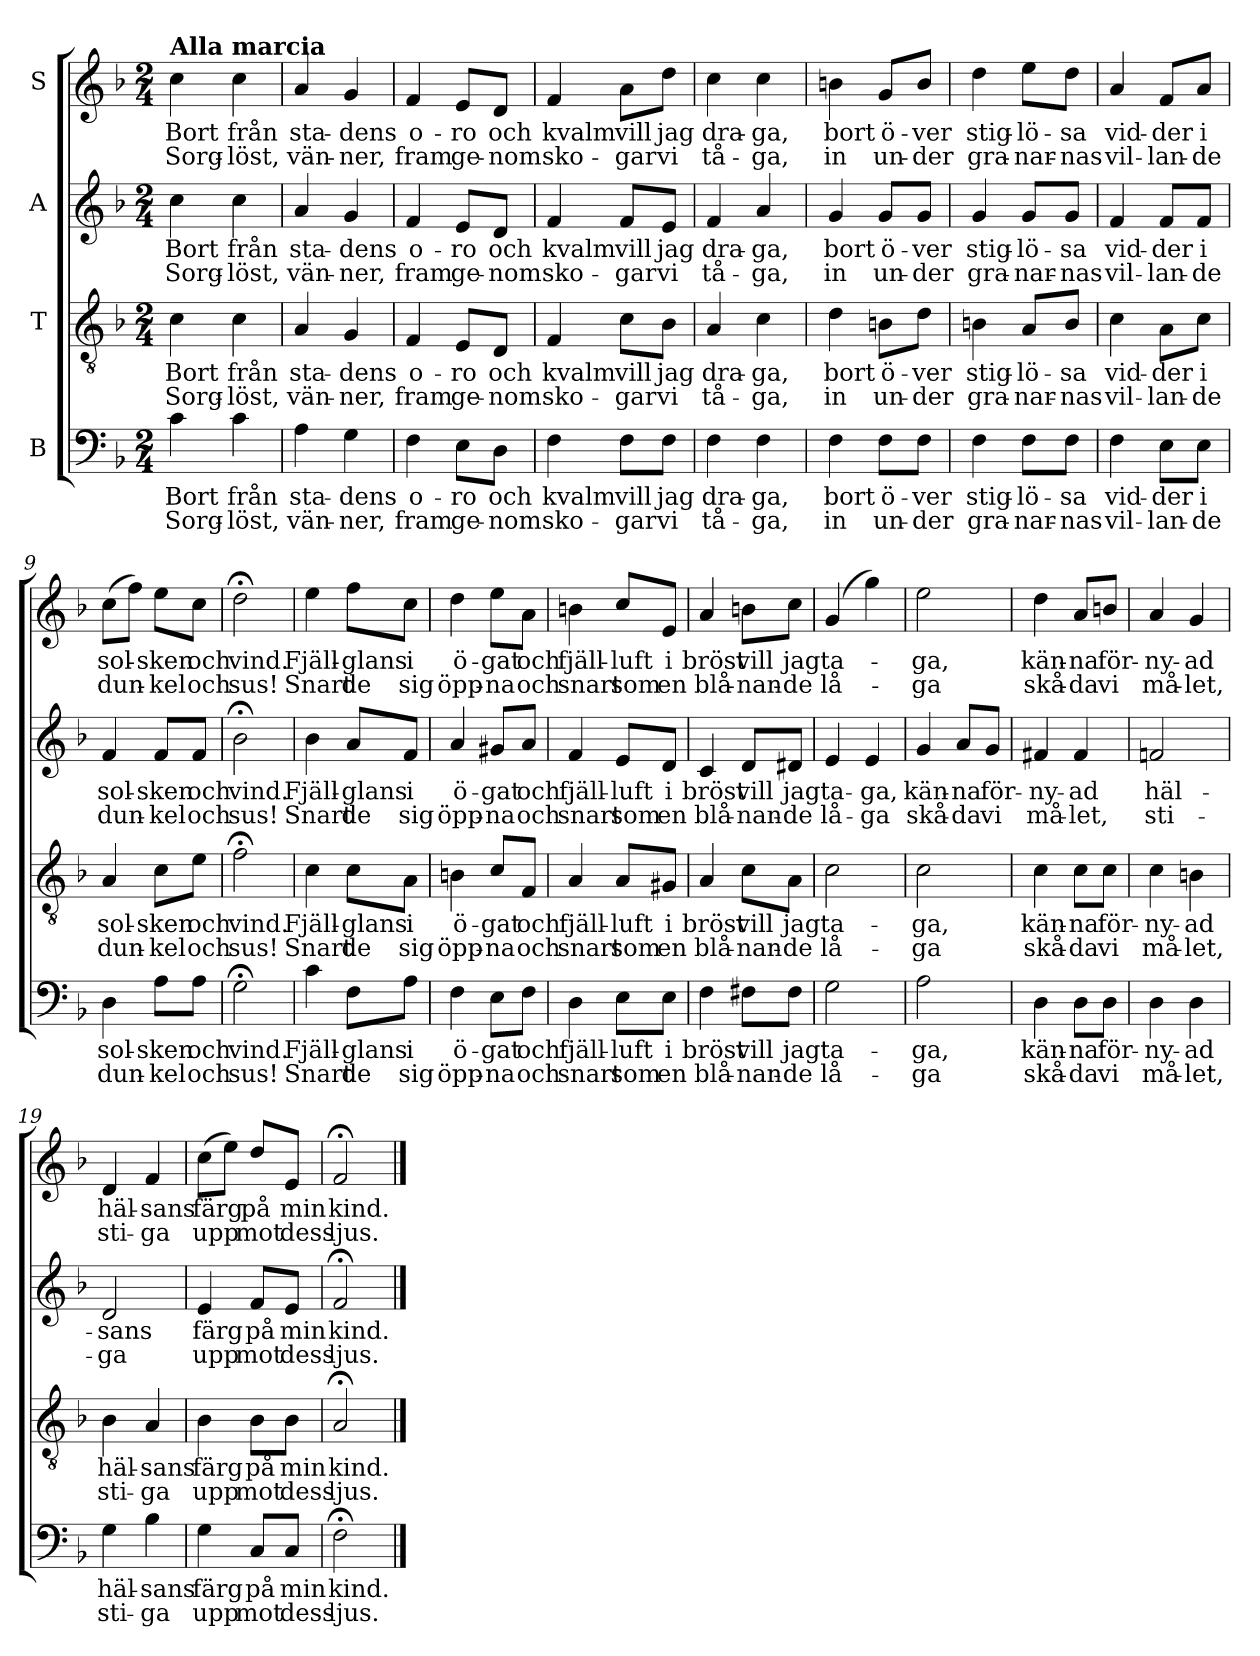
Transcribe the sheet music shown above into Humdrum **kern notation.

**kern	**text	**text	**kern	**text	**text	**kern	**text	**text	**kern	**text	**text
*part4	*part4	*part4	*part3	*part3	*part3	*part2	*part2	*part2	*part1	*part1	*part1
*staff4	*staff4	*staff4	*staff3	*staff3	*staff3	*staff2	*staff2	*staff2	*staff1	*staff1	*staff1
*I"B	*	*	*I"T	*	*	*I"A	*	*	*I"S	*	*
*clefF4	*	*	*clefGv2	*	*	*clefG2	*	*	*clefG2	*	*
*k[b-]	*	*	*k[b-]	*	*	*k[b-]	*	*	*k[b-]	*	*
*F:	*	*	*F:	*	*	*F:	*	*	*F:	*	*
*M2/4	*	*	*M2/4	*	*	*M2/4	*	*	*M2/4	*	*
=1	=1	=1	=1	=1	=1	=1	=1	=1	=1	=1	=1
!	!	!	!	!	!	!	!	!	!LO:TX:a:B:t=Alla marcia	!	!
!	!LO:LY:b	!LO:LY:b	!	!LO:LY:b	!LO:LY:b	!	!LO:LY:b	!LO:LY:b	!	!LO:LY:b	!LO:LY:b
4c\	Bort	Sorg-	4c\	Bort	Sorg-	4cc\	Bort	Sorg-	4cc\	Bort	Sorg-
!	!LO:LY:b	!LO:LY:b	!	!LO:LY:b	!LO:LY:b	!	!LO:LY:b	!LO:LY:b	!	!LO:LY:b	!LO:LY:b
4c\	från	-löst,	4c\	från	-löst,	4cc\	från	-löst,	4cc\	från	-löst,
=2	=2	=2	=2	=2	=2	=2	=2	=2	=2	=2	=2
!	!LO:LY:b	!LO:LY:b	!	!LO:LY:b	!LO:LY:b	!	!LO:LY:b	!LO:LY:b	!	!LO:LY:b	!LO:LY:b
4A\	sta-	vän-	4A/	sta-	vän-	4a/	sta-	vän-	4a/	sta-	vän-
!	!LO:LY:b	!LO:LY:b	!	!LO:LY:b	!LO:LY:b	!	!LO:LY:b	!LO:LY:b	!	!LO:LY:b	!LO:LY:b
4G\	-dens	-ner,	4G/	-dens	-ner,	4g/	-dens	-ner,	4g/	-dens	-ner,
=3	=3	=3	=3	=3	=3	=3	=3	=3	=3	=3	=3
!	!LO:LY:b	!LO:LY:b	!	!LO:LY:b	!LO:LY:b	!	!LO:LY:b	!LO:LY:b	!	!LO:LY:b	!LO:LY:b
4F\	o-	fram	4F/	o-	fram	4f/	o-	fram	4f/	o-	fram
!	!LO:LY:b	!LO:LY:b	!	!LO:LY:b	!LO:LY:b	!	!LO:LY:b	!LO:LY:b	!	!LO:LY:b	!LO:LY:b
8E\L	-ro	ge-	8E/L	-ro	ge-	8e/L	-ro	ge-	8e/L	-ro	ge-
!	!LO:LY:b	!LO:LY:b	!	!LO:LY:b	!LO:LY:b	!	!LO:LY:b	!LO:LY:b	!	!LO:LY:b	!LO:LY:b
8D\J	och	-nom	8D/J	och	-nom	8d/J	och	-nom	8d/J	och	-nom
=4	=4	=4	=4	=4	=4	=4	=4	=4	=4	=4	=4
!	!LO:LY:b	!LO:LY:b	!	!LO:LY:b	!LO:LY:b	!	!LO:LY:b	!LO:LY:b	!	!LO:LY:b	!LO:LY:b
4F\	kvalm	sko-	4F/	kvalm	sko-	4f/	kvalm	sko-	4f/	kvalm	sko-
!	!LO:LY:b	!LO:LY:b	!	!LO:LY:b	!LO:LY:b	!	!LO:LY:b	!LO:LY:b	!	!LO:LY:b	!LO:LY:b
8F\L	vill	-gar	8c\L	vill	-gar	8f/L	vill	-gar	8a\L	vill	-gar
!	!LO:LY:b	!LO:LY:b	!	!LO:LY:b	!LO:LY:b	!	!LO:LY:b	!LO:LY:b	!	!LO:LY:b	!LO:LY:b
8F\J	jag	vi	8B-\J	jag	vi	8e/J	jag	vi	8dd\J	jag	vi
=5	=5	=5	=5	=5	=5	=5	=5	=5	=5	=5	=5
!	!LO:LY:b	!LO:LY:b	!	!LO:LY:b	!LO:LY:b	!	!LO:LY:b	!LO:LY:b	!	!LO:LY:b	!LO:LY:b
4F\	dra-	tå-	4A/	dra-	tå-	4f/	dra-	tå-	4cc\	dra-	tå-
!	!LO:LY:b	!LO:LY:b	!	!LO:LY:b	!LO:LY:b	!	!LO:LY:b	!LO:LY:b	!	!LO:LY:b	!LO:LY:b
4F\	-ga,	-ga,	4c\	-ga,	-ga,	4a/	-ga,	-ga,	4cc\	-ga,	-ga,
=6	=6	=6	=6	=6	=6	=6	=6	=6	=6	=6	=6
!	!LO:LY:b	!LO:LY:b	!	!LO:LY:b	!LO:LY:b	!	!LO:LY:b	!LO:LY:b	!	!LO:LY:b	!LO:LY:b
4F\	bort	in	4d\	bort	in	4g/	bort	in	4bn\	bort	in
!	!LO:LY:b	!LO:LY:b	!	!LO:LY:b	!LO:LY:b	!	!LO:LY:b	!LO:LY:b	!	!LO:LY:b	!LO:LY:b
8F\L	ö-	un-	8Bn\L	ö-	un-	8g/L	ö-	un-	8g/L	ö-	un-
!	!LO:LY:b	!LO:LY:b	!	!LO:LY:b	!LO:LY:b	!	!LO:LY:b	!LO:LY:b	!	!LO:LY:b	!LO:LY:b
8F\J	-ver	-der	8d\J	-ver	-der	8g/J	-ver	-der	8b/J	-ver	-der
=7	=7	=7	=7	=7	=7	=7	=7	=7	=7	=7	=7
!	!LO:LY:b	!LO:LY:b	!	!LO:LY:b	!LO:LY:b	!	!LO:LY:b	!LO:LY:b	!	!LO:LY:b	!LO:LY:b
4F\	stig-	gra-	4Bn\	stig-	gra-	4g/	stig-	gra-	4dd\	stig-	gra-
!	!LO:LY:b	!LO:LY:b	!	!LO:LY:b	!LO:LY:b	!	!LO:LY:b	!LO:LY:b	!	!LO:LY:b	!LO:LY:b
8F\L	-lö-	-nar-	8A/L	-lö-	-nar-	8g/L	-lö-	-nar-	8ee\L	-lö-	-nar-
!	!LO:LY:b	!LO:LY:b	!	!LO:LY:b	!LO:LY:b	!	!LO:LY:b	!LO:LY:b	!	!LO:LY:b	!LO:LY:b
8F\J	-sa	-nas	8B/J	-sa	-nas	8g/J	-sa	-nas	8dd\J	-sa	-nas
!!LO:LB:g=z
=8	=8	=8	=8	=8	=8	=8	=8	=8	=8	=8	=8
!	!LO:LY:b	!LO:LY:b	!	!LO:LY:b	!LO:LY:b	!	!LO:LY:b	!LO:LY:b	!	!LO:LY:b	!LO:LY:b
4F\	vid-	vil-	4c\	vid-	vil-	4f/	vid-	vil-	4a/	vid-	vil-
!	!LO:LY:b	!LO:LY:b	!	!LO:LY:b	!LO:LY:b	!	!LO:LY:b	!LO:LY:b	!	!LO:LY:b	!LO:LY:b
8E\L	-der	-lan-	8A\L	-der	-lan-	8f/L	-der	-lan-	8f/L	-der	-lan-
!	!LO:LY:b	!LO:LY:b	!	!LO:LY:b	!LO:LY:b	!	!LO:LY:b	!LO:LY:b	!	!LO:LY:b	!LO:LY:b
8E\J	i	-de	8c\J	i	-de	8f/J	i	-de	8a/J	i	-de
=9	=9	=9	=9	=9	=9	=9	=9	=9	=9	=9	=9
!	!LO:LY:b	!LO:LY:b	!	!LO:LY:b	!LO:LY:b	!	!LO:LY:b	!LO:LY:b	!	!LO:LY:b	!LO:LY:b
4D\	sol-	dun-	4A/	sol-	dun-	4f/	sol-	dun-	(>8cc\L	sol-	dun-
.	.	.	.	.	.	.	.	.	8ff\J)	.	.
!	!LO:LY:b	!LO:LY:b	!	!LO:LY:b	!LO:LY:b	!	!LO:LY:b	!LO:LY:b	!	!LO:LY:b	!LO:LY:b
8A\L	-sken	-kel	8c\L	-sken	-kel	8f/L	-sken	-kel	8ee\L	-sken	-kel
!	!LO:LY:b	!LO:LY:b	!	!LO:LY:b	!LO:LY:b	!	!LO:LY:b	!LO:LY:b	!	!LO:LY:b	!LO:LY:b
8A\J	och	och	8e\J	och	och	8f/J	och	och	8cc\J	och	och
=10	=10	=10	=10	=10	=10	=10	=10	=10	=10	=10	=10
!	!LO:LY:b	!LO:LY:b	!	!LO:LY:b	!LO:LY:b	!	!LO:LY:b	!LO:LY:b	!	!LO:LY:b	!LO:LY:b
2G;<\	vind.	sus!	2f;<\	vind.	sus!	2b-;<\	vind.	sus!	2dd;<\	vind.	sus!
=11	=11	=11	=11	=11	=11	=11	=11	=11	=11	=11	=11
!	!LO:LY:b	!LO:LY:b	!	!LO:LY:b	!LO:LY:b	!	!LO:LY:b	!LO:LY:b	!	!LO:LY:b	!LO:LY:b
4c\	Fjäll-	Snart	4c\	Fjäll-	Snart	4b-\	Fjäll-	Snart	4ee\	Fjäll-	Snart
!	!LO:LY:b	!LO:LY:b	!	!LO:LY:b	!LO:LY:b	!	!LO:LY:b	!LO:LY:b	!	!LO:LY:b	!LO:LY:b
8F\L	-glans	de	8c\L	-glans	de	8a/L	-glans	de	8ff\L	-glans	de
!	!LO:LY:b	!LO:LY:b	!	!LO:LY:b	!LO:LY:b	!	!LO:LY:b	!LO:LY:b	!	!LO:LY:b	!LO:LY:b
8A\J	i	sig	8A\J	i	sig	8f/J	i	sig	8cc\J	i	sig
=12	=12	=12	=12	=12	=12	=12	=12	=12	=12	=12	=12
!	!LO:LY:b	!LO:LY:b	!	!LO:LY:b	!LO:LY:b	!	!LO:LY:b	!LO:LY:b	!	!LO:LY:b	!LO:LY:b
4F\	ö-	öpp-	4Bn\	ö-	öpp-	4a/	ö-	öpp-	4dd\	ö-	öpp-
!	!LO:LY:b	!LO:LY:b	!	!LO:LY:b	!LO:LY:b	!	!LO:LY:b	!LO:LY:b	!	!LO:LY:b	!LO:LY:b
8E\L	-gat	-na	8c/L	-gat	-na	8g#X/L	-gat	-na	8ee\L	-gat	-na
!	!LO:LY:b	!LO:LY:b	!	!LO:LY:b	!LO:LY:b	!	!LO:LY:b	!LO:LY:b	!	!LO:LY:b	!LO:LY:b
8F\J	och	och	8F/J	och	och	8a/J	och	och	8a\J	och	och
=13	=13	=13	=13	=13	=13	=13	=13	=13	=13	=13	=13
!	!LO:LY:b	!LO:LY:b	!	!LO:LY:b	!LO:LY:b	!	!LO:LY:b	!LO:LY:b	!	!LO:LY:b	!LO:LY:b
4D\	fjäll-	snart	4A/	fjäll-	snart	4f/	fjäll-	snart	4bn\	fjäll-	snart
!	!LO:LY:b	!LO:LY:b	!	!LO:LY:b	!LO:LY:b	!	!LO:LY:b	!LO:LY:b	!	!LO:LY:b	!LO:LY:b
8E\L	-luft	som	8A/L	-luft	som	8e/L	-luft	som	8cc/L	-luft	som
!	!LO:LY:b	!LO:LY:b	!	!LO:LY:b	!LO:LY:b	!	!LO:LY:b	!LO:LY:b	!	!LO:LY:b	!LO:LY:b
8E\J	i	en	8G#X/J	i	en	8d/J	i	en	8e/J	i	en
=14	=14	=14	=14	=14	=14	=14	=14	=14	=14	=14	=14
!	!LO:LY:b	!LO:LY:b	!	!LO:LY:b	!LO:LY:b	!	!LO:LY:b	!LO:LY:b	!	!LO:LY:b	!LO:LY:b
4F\	bröst	blå-	4A/	bröst	blå-	4c/	bröst	blå-	4a/	bröst	blå-
!	!LO:LY:b	!LO:LY:b	!	!LO:LY:b	!LO:LY:b	!	!LO:LY:b	!LO:LY:b	!	!LO:LY:b	!LO:LY:b
8F#X\L	vill	-nan-	8c\L	vill	-nan-	8d/L	vill	-nan-	8bn\L	vill	-nan-
!	!LO:LY:b	!LO:LY:b	!	!LO:LY:b	!LO:LY:b	!	!LO:LY:b	!LO:LY:b	!	!LO:LY:b	!LO:LY:b
8F#\J	jag	-de	8A\J	jag	-de	8d#X/J	jag	-de	8cc\J	jag	-de
!!LO:LB:g=z
=15	=15	=15	=15	=15	=15	=15	=15	=15	=15	=15	=15
!	!LO:LY:b	!LO:LY:b	!	!LO:LY:b	!LO:LY:b	!	!LO:LY:b	!LO:LY:b	!	!LO:LY:b	!LO:LY:b
2G\	ta-	lå-	2c\	ta-	lå-	4e/	ta-	lå-	(>4g/	ta-	lå-
!	!	!	!	!	!	!	!LO:LY:b	!LO:LY:b	!	!	!
.	.	.	.	.	.	4e/	-ga,	-ga	4gg\)	.	.
=16	=16	=16	=16	=16	=16	=16	=16	=16	=16	=16	=16
!	!LO:LY:b	!LO:LY:b	!	!LO:LY:b	!LO:LY:b	!	!LO:LY:b	!LO:LY:b	!	!LO:LY:b	!LO:LY:b
2A\	-ga,	-ga	2c\	-ga,	-ga	4g/	kän-	skå-	2ee\	-ga,	-ga
!	!	!	!	!	!	!	!LO:LY:b	!LO:LY:b	!	!	!
.	.	.	.	.	.	8a/L	-na	-da	.	.	.
!	!	!	!	!	!	!	!LO:LY:b	!LO:LY:b	!	!	!
.	.	.	.	.	.	8g/J	för-	vi	.	.	.
=17	=17	=17	=17	=17	=17	=17	=17	=17	=17	=17	=17
!	!LO:LY:b	!LO:LY:b	!	!LO:LY:b	!LO:LY:b	!	!LO:LY:b	!LO:LY:b	!	!LO:LY:b	!LO:LY:b
4D\	kän-	skå-	4c\	kän-	skå-	4f#X/	-ny-	må-	4dd\	kän-	skå-
!	!LO:LY:b	!LO:LY:b	!	!LO:LY:b	!LO:LY:b	!	!LO:LY:b	!LO:LY:b	!	!LO:LY:b	!LO:LY:b
8D\L	-na	-da	8c\L	-na	-da	4f#/	-ad	-let,	8a/L	-na	-da
!	!LO:LY:b	!LO:LY:b	!	!LO:LY:b	!LO:LY:b	!	!	!	!	!LO:LY:b	!LO:LY:b
8D\J	för-	vi	8c\J	för-	vi	.	.	.	8bn/J	för-	vi
=18	=18	=18	=18	=18	=18	=18	=18	=18	=18	=18	=18
!	!LO:LY:b	!LO:LY:b	!	!LO:LY:b	!LO:LY:b	!	!LO:LY:b	!LO:LY:b	!	!LO:LY:b	!LO:LY:b
4D\	-ny-	må-	4c\	-ny-	må-	2fni/	häl-	sti-	4a/	-ny-	må-
!	!LO:LY:b	!LO:LY:b	!	!LO:LY:b	!LO:LY:b	!	!	!	!	!LO:LY:b	!LO:LY:b
4D\	-ad	-let,	4Bn\	-ad	-let,	.	.	.	4g/	-ad	-let,
=19	=19	=19	=19	=19	=19	=19	=19	=19	=19	=19	=19
!	!LO:LY:b	!LO:LY:b	!	!LO:LY:b	!LO:LY:b	!	!LO:LY:b	!LO:LY:b	!	!LO:LY:b	!LO:LY:b
4G\	häl-	sti-	4B-i\	häl-	sti-	2d/	-sans	-ga	4d/	häl-	sti-
!	!LO:LY:b	!LO:LY:b	!	!LO:LY:b	!LO:LY:b	!	!	!	!	!LO:LY:b	!LO:LY:b
4B-\	-sans	-ga	4A/	-sans	-ga	.	.	.	4f/	-sans	-ga
=20	=20	=20	=20	=20	=20	=20	=20	=20	=20	=20	=20
!	!LO:LY:b	!LO:LY:b	!	!LO:LY:b	!LO:LY:b	!	!LO:LY:b	!LO:LY:b	!	!LO:LY:b	!LO:LY:b
4G\	färg	upp	4B-\	färg	upp	4e/	färg	upp	(>8cc\L	färg	upp
.	.	.	.	.	.	.	.	.	8ee\J)	.	.
!	!LO:LY:b	!LO:LY:b	!	!LO:LY:b	!LO:LY:b	!	!LO:LY:b	!LO:LY:b	!	!LO:LY:b	!LO:LY:b
8C/L	på	mot	8B-\L	på	mot	8f/L	på	mot	8dd/L	på	mot
!	!LO:LY:b	!LO:LY:b	!	!LO:LY:b	!LO:LY:b	!	!LO:LY:b	!LO:LY:b	!	!LO:LY:b	!LO:LY:b
8C/J	min	dess	8B-\J	min	dess	8e/J	min	dess	8e/J	min	dess
=21	=21	=21	=21	=21	=21	=21	=21	=21	=21	=21	=21
!	!LO:LY:b	!LO:LY:b	!	!LO:LY:b	!LO:LY:b	!	!LO:LY:b	!LO:LY:b	!	!LO:LY:b	!LO:LY:b
2F;<\	kind.	ljus.	2A;</	kind.	ljus.	2f;</	kind.	ljus.	2f;</	kind.	ljus.
==	==	==	==	==	==	==	==	==	==	==	==
*-	*-	*-	*-	*-	*-	*-	*-	*-	*-	*-	*-
